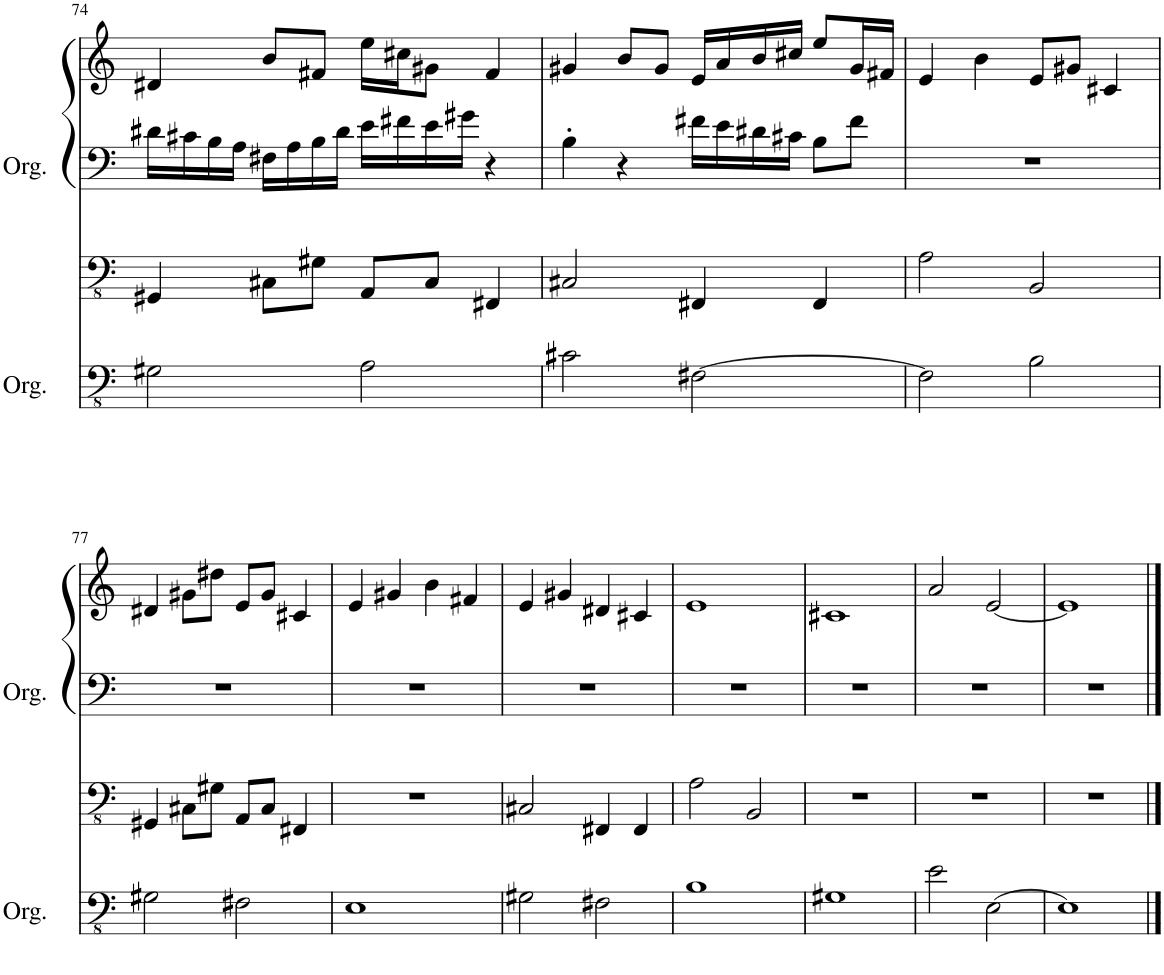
**kern	**kern	**kern	**kern
*part2	*part1	*part1	*part1
*staff4	*staff3	*staff2	*staff1
*I"Pipe Organ	*I"Pipe Organ	*	*
*I'Org.	*I'Org.	*	*
!!LO:PB:g=z
*clefFv4	*clefFv4	*clefF4	*clefG2
*k[]	*k[]	*k[]	*k[]
*M4/4	*M4/4	*M4/4	*M4/4
=74	=74	=74	=74
2GG#X\	4GGG#X/	16d#X\LL	4d#X/
.	.	16c#X\	.
.	.	16B\	.
.	.	16A\JJ	.
.	8CC#X\L	16F#X\LL	8b/L
.	.	16A\	.
.	8GG#X\J	16B\	8f#X/J
.	.	16d#\JJ	.
2AA\	8AAA/L	16e\LL	16ee\LL
.	.	16f#X\	16cc#X\J
.	8CC#/J	16e\	8g#X\J
.	.	16g#X\JJ	.
.	4FFF#X/	4r	4f#/
=75	=75	=75	=75
2C#X\	2CC#X/	4B'\	4g#X/
.	.	4r	8b/L
.	.	.	8g#/J
[2FF#X\	4FFF#X/	16f#X\LL	16e/LL
.	.	16e\	16a/
.	.	16d#X\	16b/
.	.	16c#X\JJ	16cc#X/JJ
.	4FFF#/	8B\L	8ee/L
.	.	8f#\J	16g#/L
.	.	.	16f#X/JJ
=76	=76	=76	=76
2FF#\]	2AA\	1r	4e/
.	.	.	4b\
2BB\	2BBB/	.	8e/L
.	.	.	8g#X/J
.	.	.	4c#X/
!!LO:LB:g=z
=77	=77	=77	=77
2GG#X\	4GGG#X/	1r	4d#X/
.	8CC#X\L	.	8g#X\L
.	8GG#X\J	.	8dd#X\J
2FF#X\	8AAA/L	.	8e/L
.	8CC#/J	.	8g#/J
.	4FFF#X/	.	4c#X/
=78	=78	=78	=78
1EE	1r	1r	4e/
.	.	.	4g#X/
.	.	.	4b\
.	.	.	4f#X/
=79	=79	=79	=79
2GG#X\	2CC#X/	1r	4e/
.	.	.	4g#X/
2FF#X\	4FFF#X/	.	4d#X/
.	4FFF#/	.	4c#X/
=80	=80	=80	=80
1BB	2AA\	1r	1e
.	2BBB/	.	.
=81	=81	=81	=81
1GG#X	1r	1r	1c#X
=82	=82	=82	=82
2E\	1r	1r	2a/
[2EE\	.	.	[2e/
=83	=83	=83	=83
1EE]	1r	1r	1e]
==	==	==	==
*-	*-	*-	*-
